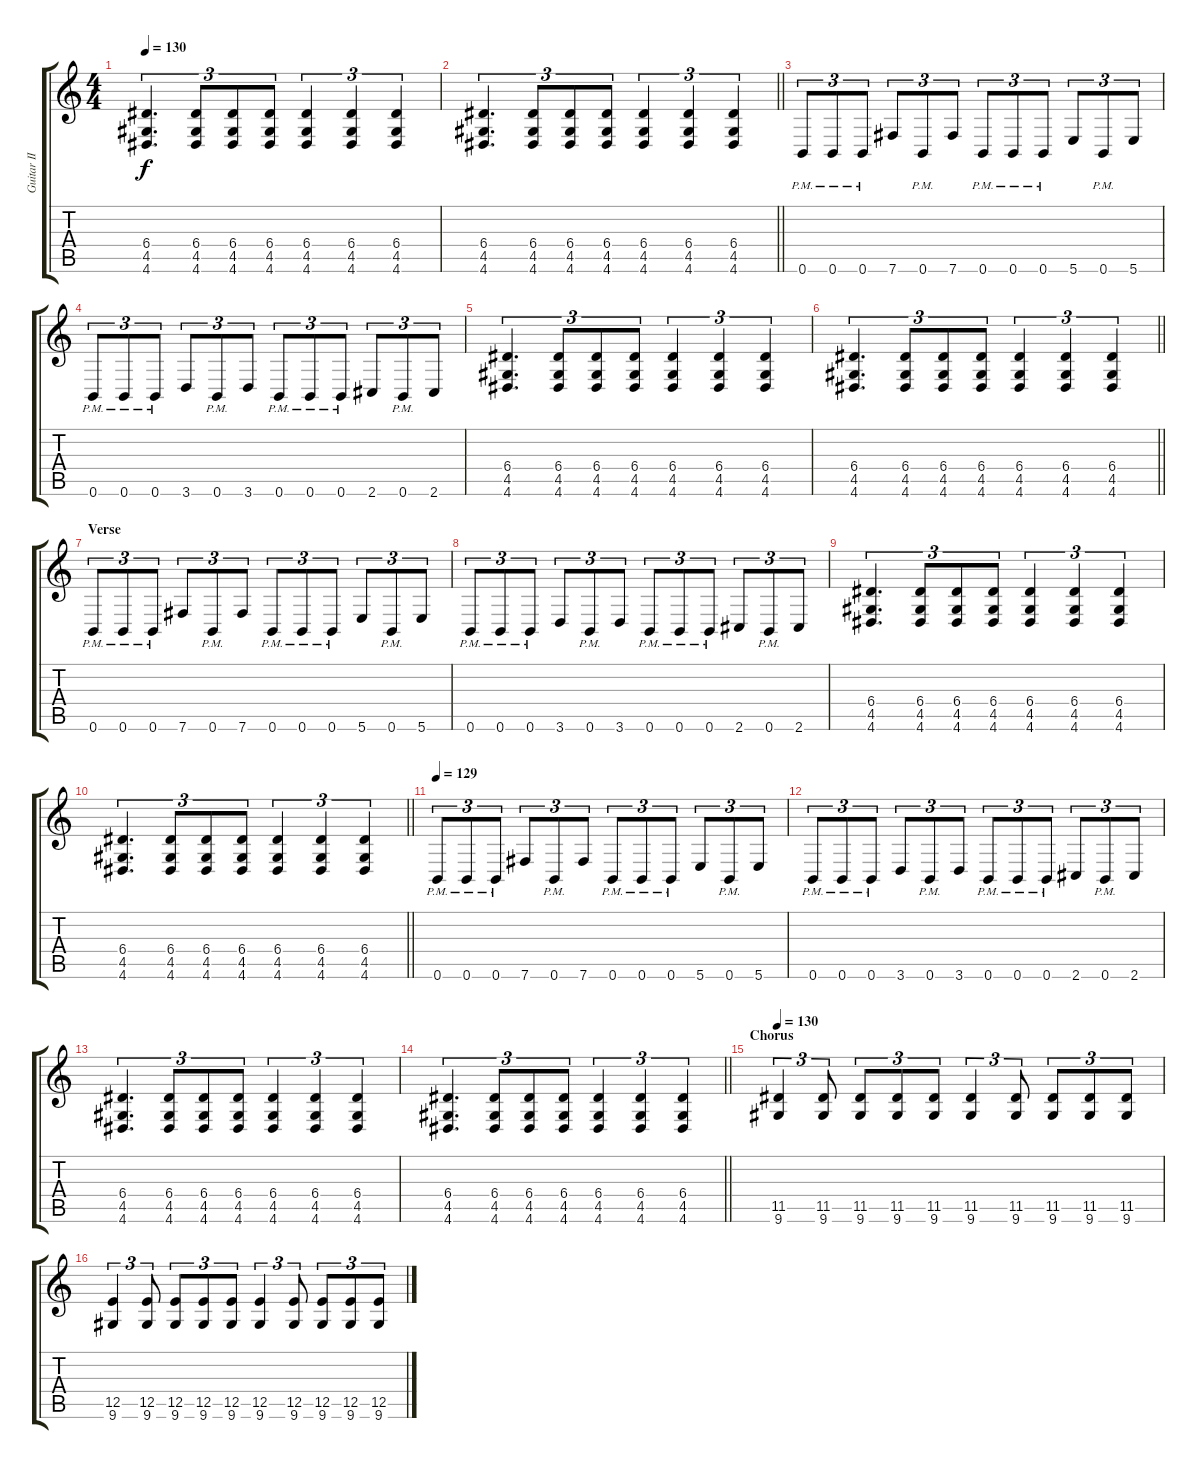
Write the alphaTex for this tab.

\track ("Guitar II" "Guitar II") {instrument distortionguitar}
\staff {score tabs}
\tuning (B3 Gb3 D3 A2 E2 B1) {hide}
\ts (4 4)
\tempo 130
\clef g2
\ks c
(6.4 4.5 4.6).4{d tu (3 2) dy f} (6.4 4.5 4.6).8{tu (3 2)} (6.4 4.5 4.6).8{tu (3 2)} (6.4 4.5 4.6).8{tu (3 2)} (6.4 4.5 4.6).4{tu (3 2)} (6.4 4.5 4.6).4{tu (3 2)} (6.4 4.5 4.6).4{tu (3 2)} |
\barLineRight lightlight
(6.4 4.5 4.6).4{d tu (3 2)} (6.4 4.5 4.6).8{tu (3 2)} (6.4 4.5 4.6).8{tu (3 2)} (6.4 4.5 4.6).8{tu (3 2)} (6.4 4.5 4.6).4{tu (3 2)} (6.4 4.5 4.6).4{tu (3 2)} (6.4 4.5 4.6).4{tu (3 2)} |
\section ("" "")
0.6{pm}.8{tu (3 2) volume 14} 0.6{pm}.8{tu (3 2)} 0.6{pm}.8{tu (3 2)} 7.6.8{tu (3 2)} 0.6{pm}.8{tu (3 2)} 7.6.8{tu (3 2)} 0.6{pm}.8{tu (3 2)} 0.6{pm}.8{tu (3 2)} 0.6{pm}.8{tu (3 2)} 5.6.8{tu (3 2)} 0.6{pm}.8{tu (3 2)} 5.6.8{tu (3 2)} |
0.6{pm}.8{tu (3 2)} 0.6{pm}.8{tu (3 2)} 0.6{pm}.8{tu (3 2)} 3.6.8{tu (3 2)} 0.6{pm}.8{tu (3 2)} 3.6.8{tu (3 2)} 0.6{pm}.8{tu (3 2)} 0.6{pm}.8{tu (3 2)} 0.6{pm}.8{tu (3 2)} 2.6.8{tu (3 2)} 0.6{pm}.8{tu (3 2)} 2.6.8{tu (3 2)} |
(6.4 4.5 4.6).4{d tu (3 2)} (6.4 4.5 4.6).8{tu (3 2)} (6.4 4.5 4.6).8{tu (3 2)} (6.4 4.5 4.6).8{tu (3 2)} (6.4 4.5 4.6).4{tu (3 2)} (6.4 4.5 4.6).4{tu (3 2)} (6.4 4.5 4.6).4{tu (3 2)} |
\barLineRight lightlight
(6.4 4.5 4.6).4{d tu (3 2)} (6.4 4.5 4.6).8{tu (3 2)} (6.4 4.5 4.6).8{tu (3 2)} (6.4 4.5 4.6).8{tu (3 2)} (6.4 4.5 4.6).4{tu (3 2)} (6.4 4.5 4.6).4{tu (3 2)} (6.4 4.5 4.6).4{tu (3 2)} |
\section ("" "Verse")
0.6{pm}.8{tu (3 2) volume 14} 0.6{pm}.8{tu (3 2)} 0.6{pm}.8{tu (3 2)} 7.6.8{tu (3 2)} 0.6{pm}.8{tu (3 2)} 7.6.8{tu (3 2)} 0.6{pm}.8{tu (3 2)} 0.6{pm}.8{tu (3 2)} 0.6{pm}.8{tu (3 2)} 5.6.8{tu (3 2)} 0.6{pm}.8{tu (3 2)} 5.6.8{tu (3 2)} |
0.6{pm}.8{tu (3 2)} 0.6{pm}.8{tu (3 2)} 0.6{pm}.8{tu (3 2)} 3.6.8{tu (3 2)} 0.6{pm}.8{tu (3 2)} 3.6.8{tu (3 2)} 0.6{pm}.8{tu (3 2)} 0.6{pm}.8{tu (3 2)} 0.6{pm}.8{tu (3 2)} 2.6.8{tu (3 2)} 0.6{pm}.8{tu (3 2)} 2.6.8{tu (3 2)} |
(6.4 4.5 4.6).4{d tu (3 2)} (6.4 4.5 4.6).8{tu (3 2)} (6.4 4.5 4.6).8{tu (3 2)} (6.4 4.5 4.6).8{tu (3 2)} (6.4 4.5 4.6).4{tu (3 2)} (6.4 4.5 4.6).4{tu (3 2)} (6.4 4.5 4.6).4{tu (3 2)} |
\barLineRight lightlight
(6.4 4.5 4.6).4{d tu (3 2)} (6.4 4.5 4.6).8{tu (3 2)} (6.4 4.5 4.6).8{tu (3 2)} (6.4 4.5 4.6).8{tu (3 2)} (6.4 4.5 4.6).4{tu (3 2)} (6.4 4.5 4.6).4{tu (3 2)} (6.4 4.5 4.6).4{tu (3 2)} |
\section ("" "")
\tempo 129
0.6{pm}.8{tu (3 2) volume 14} 0.6{pm}.8{tu (3 2)} 0.6{pm}.8{tu (3 2)} 7.6.8{tu (3 2)} 0.6{pm}.8{tu (3 2)} 7.6.8{tu (3 2)} 0.6{pm}.8{tu (3 2)} 0.6{pm}.8{tu (3 2)} 0.6{pm}.8{tu (3 2)} 5.6.8{tu (3 2)} 0.6{pm}.8{tu (3 2)} 5.6.8{tu (3 2)} |
0.6{pm}.8{tu (3 2)} 0.6{pm}.8{tu (3 2)} 0.6{pm}.8{tu (3 2)} 3.6.8{tu (3 2)} 0.6{pm}.8{tu (3 2)} 3.6.8{tu (3 2)} 0.6{pm}.8{tu (3 2)} 0.6{pm}.8{tu (3 2)} 0.6{pm}.8{tu (3 2)} 2.6.8{tu (3 2)} 0.6{pm}.8{tu (3 2)} 2.6.8{tu (3 2)} |
(6.4 4.5 4.6).4{d tu (3 2)} (6.4 4.5 4.6).8{tu (3 2)} (6.4 4.5 4.6).8{tu (3 2)} (6.4 4.5 4.6).8{tu (3 2)} (6.4 4.5 4.6).4{tu (3 2)} (6.4 4.5 4.6).4{tu (3 2)} (6.4 4.5 4.6).4{tu (3 2)} |
\barLineRight lightlight
(6.4 4.5 4.6).4{d tu (3 2)} (6.4 4.5 4.6).8{tu (3 2)} (6.4 4.5 4.6).8{tu (3 2)} (6.4 4.5 4.6).8{tu (3 2)} (6.4 4.5 4.6).4{tu (3 2)} (6.4 4.5 4.6).4{tu (3 2)} (6.4 4.5 4.6).4{tu (3 2)} |
\section ("" "Chorus")
\tempo 130
(11.5 9.6).4{tu (3 2)} (11.5 9.6).8{tu (3 2)} (11.5 9.6).8{tu (3 2)} (11.5 9.6).8{tu (3 2)} (11.5 9.6).8{tu (3 2)} (11.5 9.6).4{tu (3 2)} (11.5 9.6).8{tu (3 2)} (11.5 9.6).8{tu (3 2)} (11.5 9.6).8{tu (3 2)} (11.5 9.6).8{tu (3 2)} |
(12.5 9.6).4{tu (3 2)} (12.5 9.6).8{tu (3 2)} (12.5 9.6).8{tu (3 2)} (12.5 9.6).8{tu (3 2)} (12.5 9.6).8{tu (3 2)} (12.5 9.6).4{tu (3 2)} (12.5 9.6).8{tu (3 2)} (12.5 9.6).8{tu (3 2)} (12.5 9.6).8{tu (3 2)} (12.5 9.6).8{tu (3 2)}
